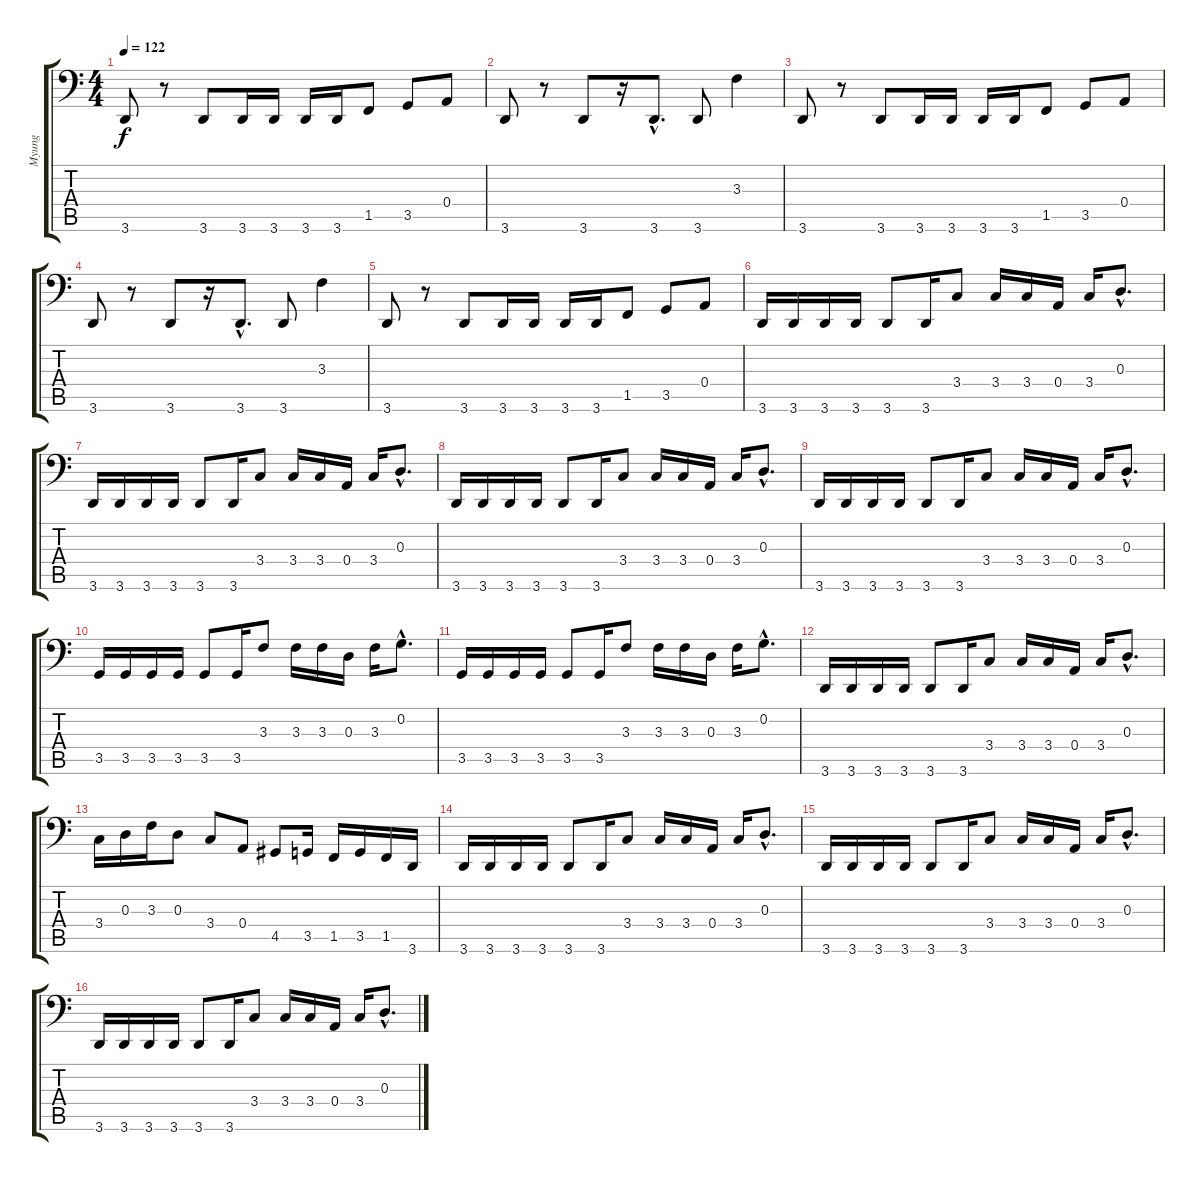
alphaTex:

\track ("Myung" "Myung") {instrument electricbassfinger}
\staff {score tabs}
\tuning (C3 G2 D2 A1 E1 B0) {hide}
\ts (4 4)
\tempo 122
\clef f4
\ks c
3.6.8{dy f} r.8 3.6.8 3.6.16 3.6.16 3.6.16 3.6.16 1.5.8 3.5.8 0.4.8 |
3.6.8{instrument electricbassfinger} r.8 3.6.8 r.16 3.6{hac}.8{d} 3.6.8 3.3.4 |
3.6.8 r.8 3.6.8 3.6.16 3.6.16 3.6.16 3.6.16 1.5.8 3.5.8 0.4.8 |
3.6.8 r.8 3.6.8 r.16 3.6{hac}.8{d} 3.6.8 3.3.4 |
3.6.8 r.8 3.6.8 3.6.16 3.6.16 3.6.16 3.6.16 1.5.8 3.5.8 0.4.8 |
3.6.16 3.6.16 3.6.16 3.6.16 3.6.8 3.6.16 3.4.8 3.4.16 3.4.16 0.4.16 3.4.16 0.3{hac}.8{d} |
3.6.16 3.6.16 3.6.16 3.6.16 3.6.8 3.6.16 3.4.8 3.4.16 3.4.16 0.4.16 3.4.16 0.3{hac}.8{d} |
3.6.16 3.6.16 3.6.16 3.6.16 3.6.8 3.6.16 3.4.8 3.4.16 3.4.16 0.4.16 3.4.16 0.3{hac}.8{d} |
3.6.16 3.6.16 3.6.16 3.6.16 3.6.8 3.6.16 3.4.8 3.4.16 3.4.16 0.4.16 3.4.16 0.3{hac}.8{d} |
3.5.16 3.5.16 3.5.16 3.5.16 3.5.8 3.5.16 3.3.8 3.3.16 3.3.16 0.3.16 3.3.16 0.2{hac}.8{d} |
3.5.16 3.5.16 3.5.16 3.5.16 3.5.8 3.5.16 3.3.8 3.3.16 3.3.16 0.3.16 3.3.16 0.2{hac}.8{d} |
3.6.16 3.6.16 3.6.16 3.6.16 3.6.8 3.6.16 3.4.8 3.4.16 3.4.16 0.4.16 3.4.16 0.3{hac}.8{d} |
3.4.16 0.3.16 3.3.16 0.3.8 3.4.8 0.4.8 4.5.8 3.5.16 1.5.16 3.5.16 1.5.16 3.6.16 |
3.6.16 3.6.16 3.6.16 3.6.16 3.6.8 3.6.16 3.4.8 3.4.16 3.4.16 0.4.16 3.4.16 0.3{hac}.8{d} |
3.6.16 3.6.16 3.6.16 3.6.16 3.6.8 3.6.16 3.4.8 3.4.16 3.4.16 0.4.16 3.4.16 0.3{hac}.8{d} |
3.6.16 3.6.16 3.6.16 3.6.16 3.6.8 3.6.16 3.4.8 3.4.16 3.4.16 0.4.16 3.4.16 0.3{hac}.8{d}
